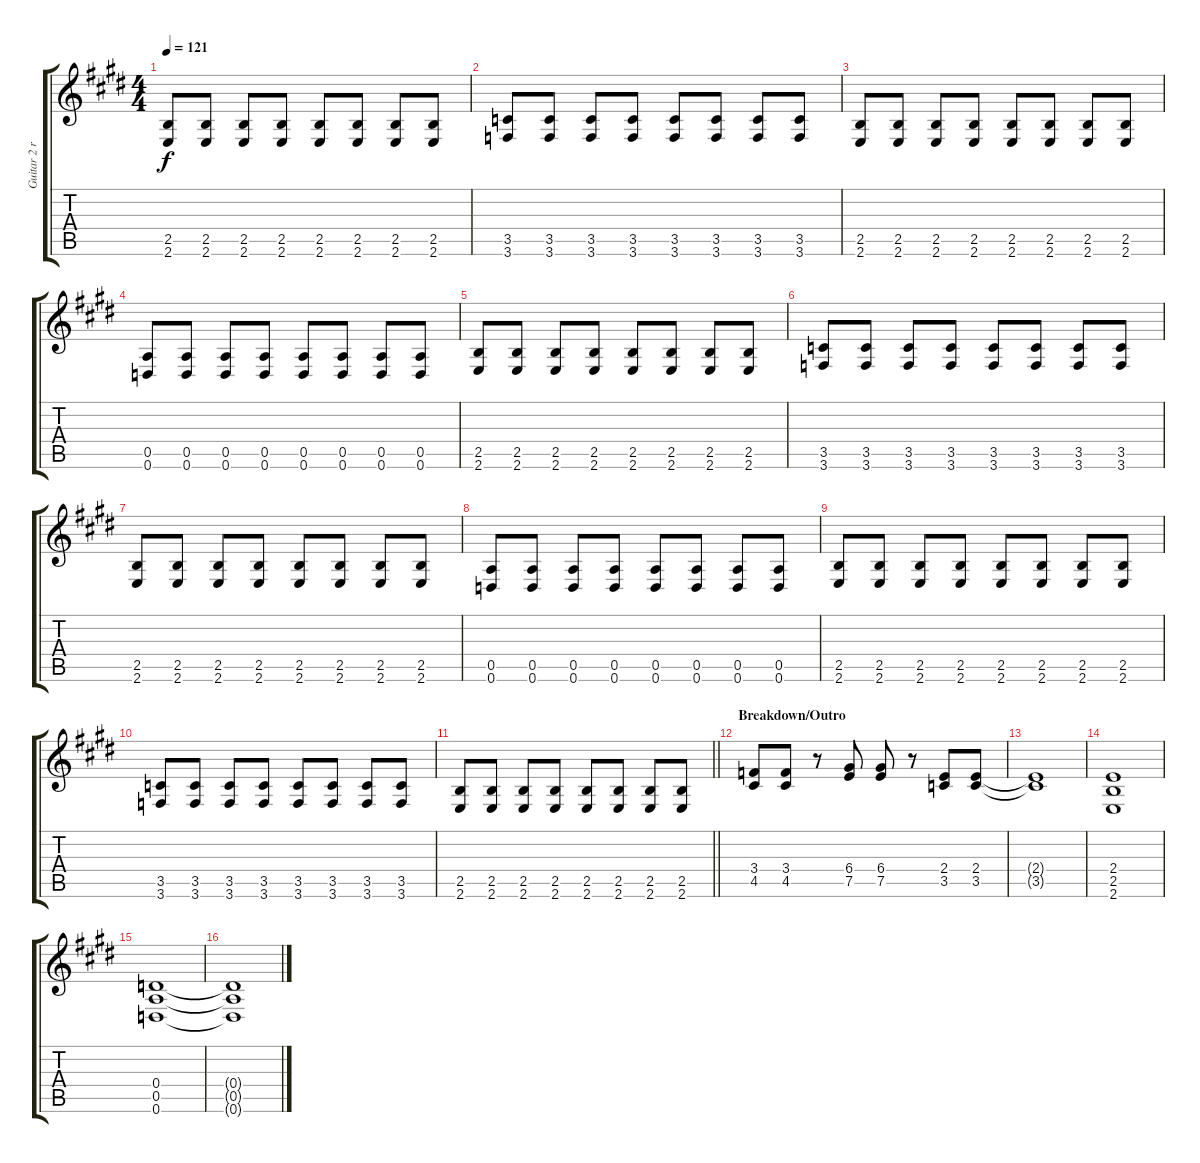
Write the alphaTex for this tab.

\track ("Guitar 2 right" "Guitar 2 r") {instrument electricguitarclean}
\staff {score tabs}
\tuning (E4 B3 G3 D3 A2 D2) {hide}
\ts (4 4)
\tempo 121
\clef g2
\ks c#minor
(2.5 2.6).8{dy f} (2.5 2.6).8 (2.5 2.6).8 (2.5 2.6).8 (2.5 2.6).8 (2.5 2.6).8 (2.5 2.6).8 (2.5 2.6).8 |
(3.5 3.6).8 (3.5 3.6).8 (3.5 3.6).8 (3.5 3.6).8 (3.5 3.6).8 (3.5 3.6).8 (3.5 3.6).8 (3.5 3.6).8 |
(2.5 2.6).8 (2.5 2.6).8 (2.5 2.6).8 (2.5 2.6).8 (2.5 2.6).8 (2.5 2.6).8 (2.5 2.6).8 (2.5 2.6).8 |
(0.5 0.6).8 (0.5 0.6).8 (0.5 0.6).8 (0.5 0.6).8 (0.5 0.6).8 (0.5 0.6).8 (0.5 0.6).8 (0.5 0.6).8 |
(2.5 2.6).8 (2.5 2.6).8 (2.5 2.6).8 (2.5 2.6).8 (2.5 2.6).8 (2.5 2.6).8 (2.5 2.6).8 (2.5 2.6).8 |
(3.5 3.6).8 (3.5 3.6).8 (3.5 3.6).8 (3.5 3.6).8 (3.5 3.6).8 (3.5 3.6).8 (3.5 3.6).8 (3.5 3.6).8 |
(2.5 2.6).8 (2.5 2.6).8 (2.5 2.6).8 (2.5 2.6).8 (2.5 2.6).8 (2.5 2.6).8 (2.5 2.6).8 (2.5 2.6).8 |
(0.5 0.6).8 (0.5 0.6).8 (0.5 0.6).8 (0.5 0.6).8 (0.5 0.6).8 (0.5 0.6).8 (0.5 0.6).8 (0.5 0.6).8 |
(2.5 2.6).8 (2.5 2.6).8 (2.5 2.6).8 (2.5 2.6).8 (2.5 2.6).8 (2.5 2.6).8 (2.5 2.6).8 (2.5 2.6).8 |
(3.5 3.6).8 (3.5 3.6).8 (3.5 3.6).8 (3.5 3.6).8 (3.5 3.6).8 (3.5 3.6).8 (3.5 3.6).8 (3.5 3.6).8 |
\barLineRight lightlight
(2.5 2.6).8 (2.5 2.6).8 (2.5 2.6).8 (2.5 2.6).8 (2.5 2.6).8 (2.5 2.6).8 (2.5 2.6).8 (2.5 2.6).8 |
\section ("" "Breakdown/Outro")
(3.4 4.5).8 (3.4 4.5).8 r.8 (6.4 7.5).8 (6.4 7.5).8 r.8 (2.4 3.5).8 (2.4 3.5).8 |
(2.4{t} 3.5{t}).1 |
(2.4 2.5 2.6).1 |
(0.4 0.5 0.6).1 |
(0.4{t} 0.5{t} 0.6{t}).1
